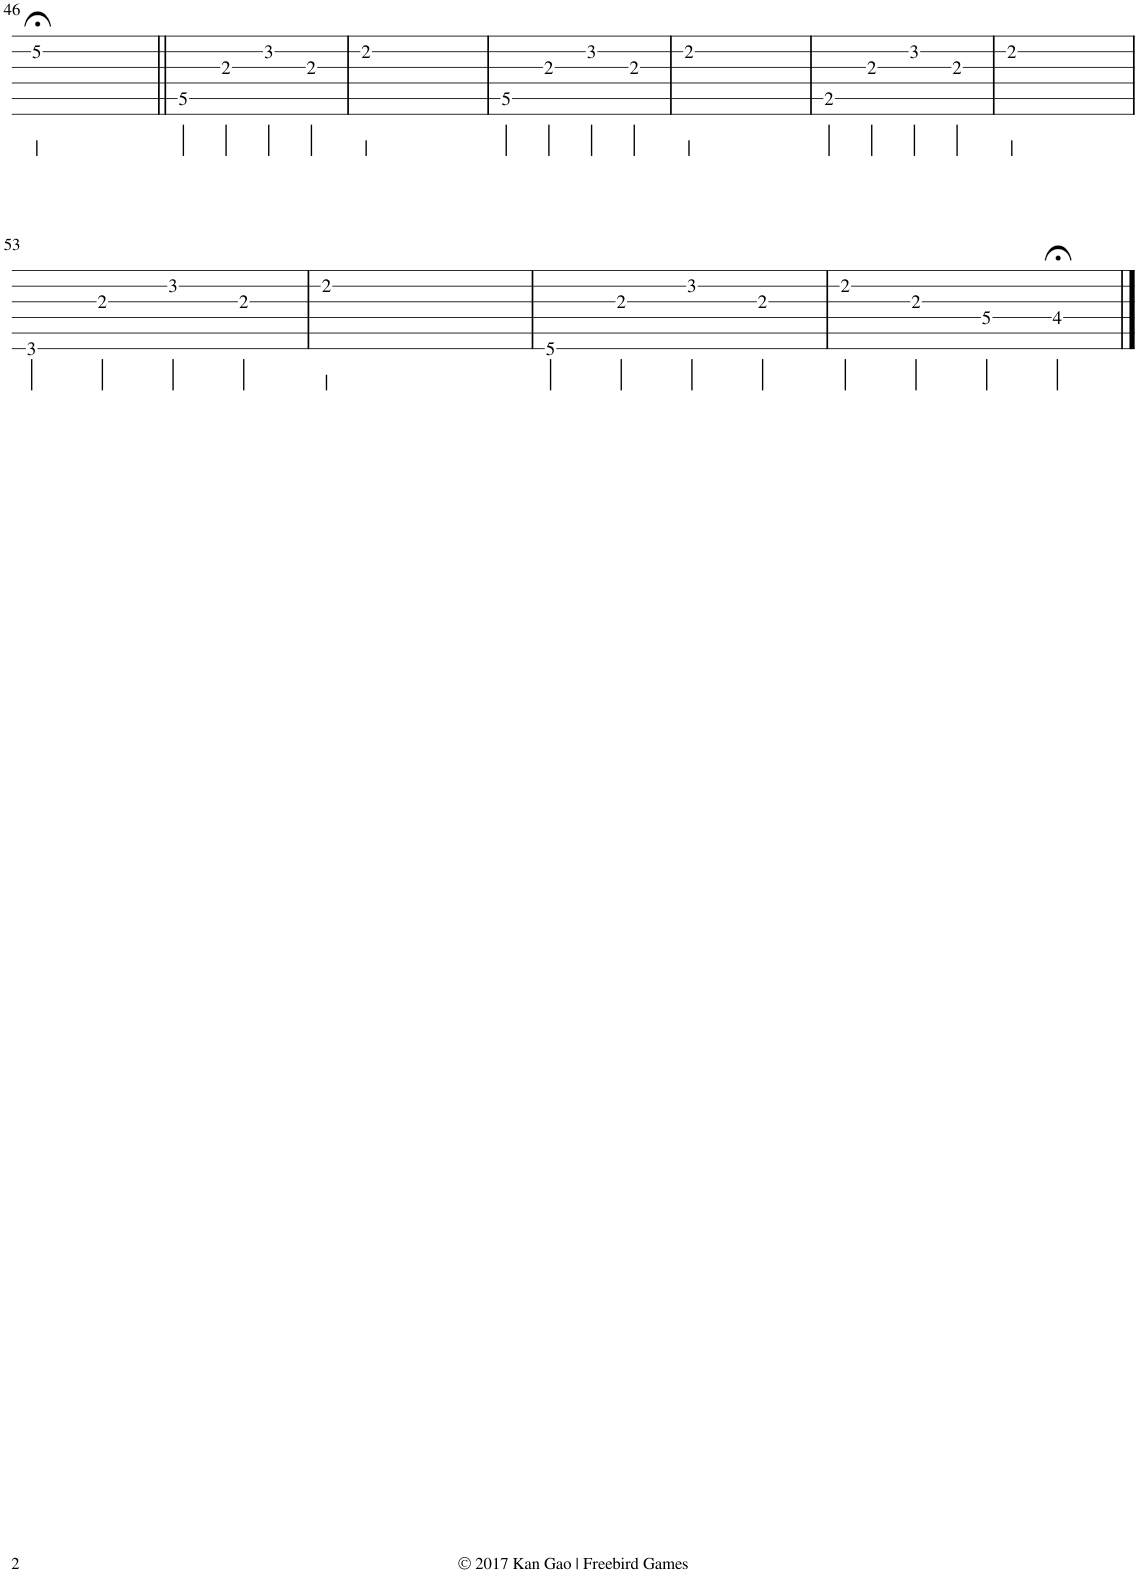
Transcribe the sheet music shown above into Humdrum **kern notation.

**kern
*part1
*staff1
*I"Akustische Gitarre
*I'Git.
!!LO:PB:g=z
*
*k[]
*M4/4
=46
2e;<\
2r
=47||
4D\
4A\
4d\
4A\
=48
2d-\
2r
=49
4D\
4A\
4d\
4A\
=50
2d-\
2r
=51
4BB\
4A\
4d\
4A\
=52
2d-\
2r
!!LO:LB:g=z
=53
4GG\
4A\
4d\
4A\
=54
2c#\
2r
=55
4AA\
4A\
4d\
4A\
=56
4c#\
4A\
4G\
4F#;<\
==
*-
